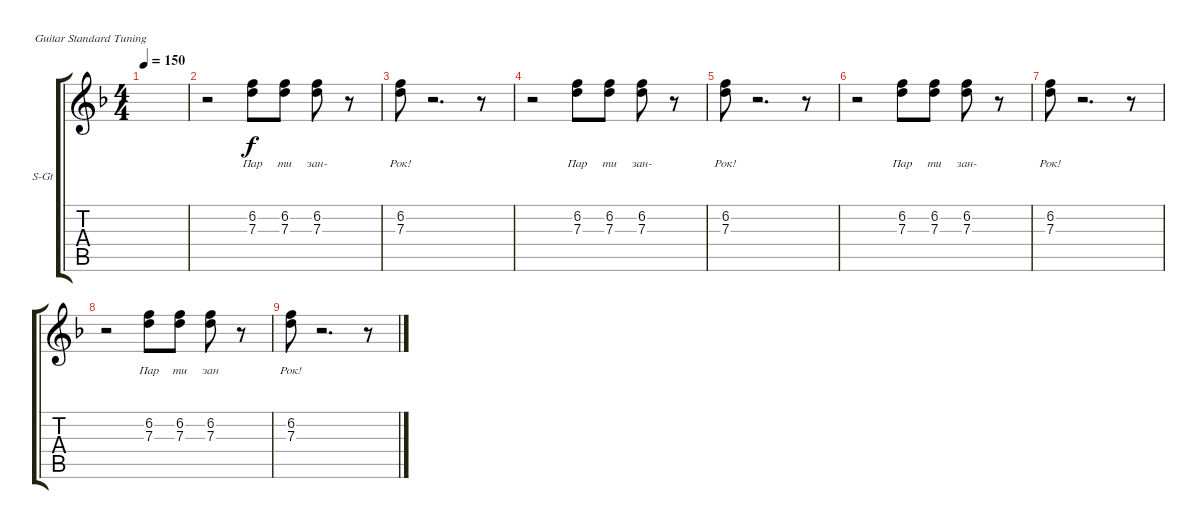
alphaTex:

\defaultSystemsLayout 4
\bracketExtendMode groupsimilarinstruments
\firstSystemTrackNameOrientation horizontal
\otherSystemsTrackNameOrientation horizontal
\track ("Лэфт, Михалок, Бразил - Вокал" "S-Gt") {instrument acousticguitarsteel}
\staff {score tabs}
\tuning (E4 B3 G3 D3 A2 E2)
\ts (4 4)
\tempo 150
\clef g2
\ks f
|
r.2 (7.3 6.2).8{lyrics (0 "Пар") lyrics (1 "") lyrics (2 "") lyrics (3 "") lyrics (4 "")} (7.3 6.2).8{lyrics (0 "ти") lyrics (1 "") lyrics (2 "") lyrics (3 "") lyrics (4 "")} (7.3 6.2).8{lyrics (0 "зан-") lyrics (1 "") lyrics (2 "") lyrics (3 "") lyrics (4 "")} r.8 |
(7.3 6.2).8{lyrics (0 "Рок!") lyrics (1 "") lyrics (2 "") lyrics (3 "") lyrics (4 "")} r.2{d} r.8 |
r.2 (7.3 6.2).8{lyrics (0 "Пар") lyrics (1 "") lyrics (2 "") lyrics (3 "") lyrics (4 "")} (7.3 6.2).8{lyrics (0 "ти") lyrics (1 "") lyrics (2 "") lyrics (3 "") lyrics (4 "")} (7.3 6.2).8{lyrics (0 "зан-") lyrics (1 "") lyrics (2 "") lyrics (3 "") lyrics (4 "")} r.8 |
(7.3 6.2).8{lyrics (0 "Рок!") lyrics (1 "") lyrics (2 "") lyrics (3 "") lyrics (4 "")} r.2{d} r.8 |
r.2 (7.3 6.2).8{lyrics (0 "Пар") lyrics (1 "") lyrics (2 "") lyrics (3 "") lyrics (4 "")} (7.3 6.2).8{lyrics (0 "ти") lyrics (1 "") lyrics (2 "") lyrics (3 "") lyrics (4 "")} (7.3 6.2).8{lyrics (0 "зан-") lyrics (1 "") lyrics (2 "") lyrics (3 "") lyrics (4 "")} r.8 |
(7.3 6.2).8{lyrics (0 "Рок!") lyrics (1 "") lyrics (2 "") lyrics (3 "") lyrics (4 "")} r.2{d} r.8 |
r.2 (7.3 6.2).8{lyrics (0 "Пар") lyrics (1 "") lyrics (2 "") lyrics (3 "") lyrics (4 "")} (7.3 6.2).8{lyrics (0 "ти") lyrics (1 "") lyrics (2 "") lyrics (3 "") lyrics (4 "")} (7.3 6.2).8{lyrics (0 "зан") lyrics (1 "") lyrics (2 "") lyrics (3 "") lyrics (4 "")} r.8 |
(7.3 6.2).8{lyrics (0 "Рок!") lyrics (1 "") lyrics (2 "") lyrics (3 "") lyrics (4 "")} r.2{d} r.8
